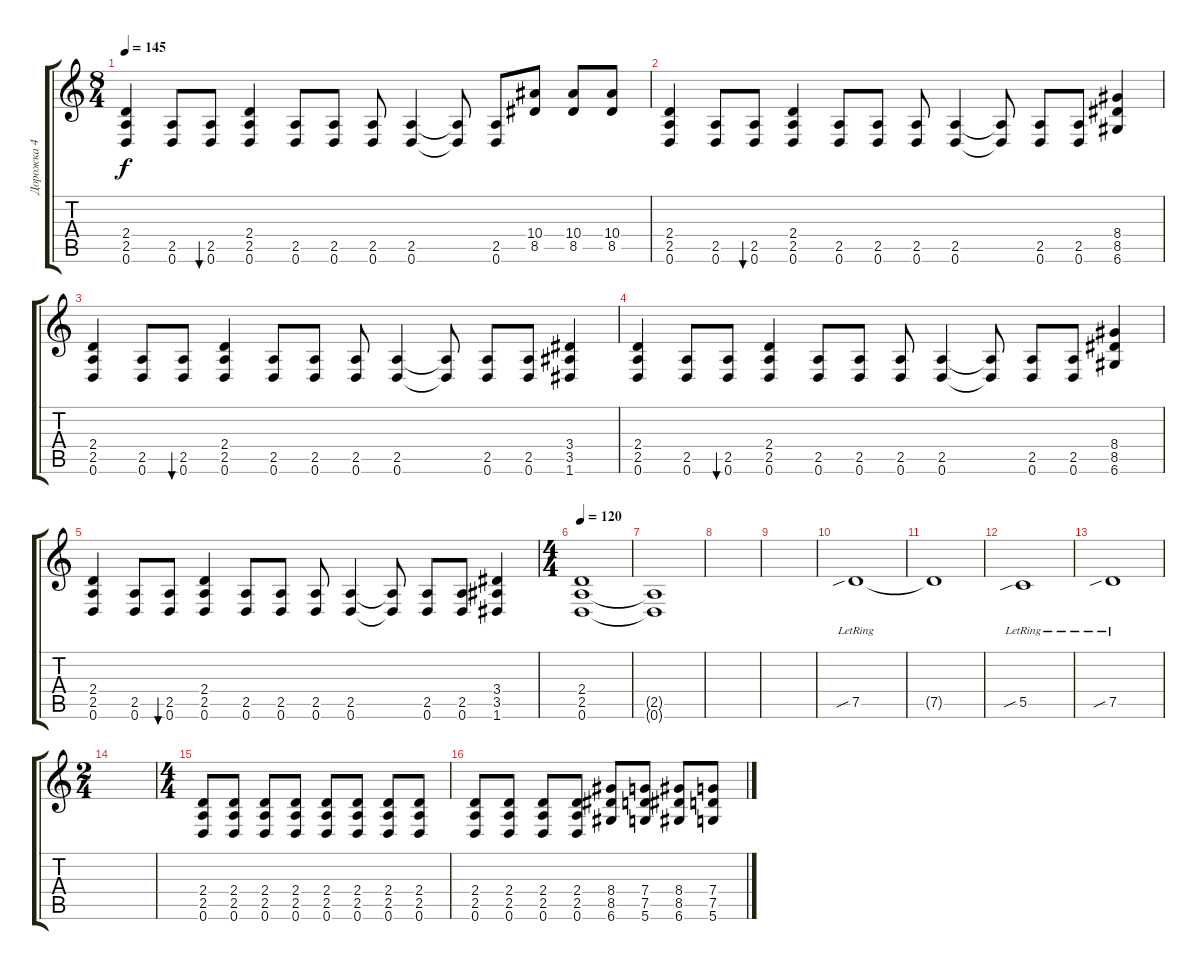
\track ("Дорожка 4" "Дорожка 4") {instrument distortionguitar}
\staff {score tabs}
\tuning (D4 A3 F3 C3 G2 D2) {hide}
\ts (8 4)
\tempo 145
\clef g2
\ks c
(2.4 2.5 0.6).4{dy f} (2.5 0.6).8 (2.5 0.6).8{bu 120} (2.4 2.5 0.6).4 (2.5 0.6).8 (2.5 0.6).8 (2.5 0.6).8 (2.5 0.6).4 (2.5{t} 0.6{t}).8 (2.5 0.6).8 (10.4 8.5).8 (10.4 8.5).8 (10.4 8.5).8 |
(2.4 2.5 0.6).4 (2.5 0.6).8 (2.5 0.6).8{bu 120} (2.4 2.5 0.6).4 (2.5 0.6).8 (2.5 0.6).8 (2.5 0.6).8 (2.5 0.6).4 (2.5{t} 0.6{t}).8 (2.5 0.6).8 (2.5 0.6).8 (8.4 8.5 6.6).4 |
(2.4 2.5 0.6).4 (2.5 0.6).8 (2.5 0.6).8{bu 120} (2.4 2.5 0.6).4 (2.5 0.6).8 (2.5 0.6).8 (2.5 0.6).8 (2.5 0.6).4 (2.5{t} 0.6{t}).8 (2.5 0.6).8 (2.5 0.6).8 (3.4 3.5 1.6).4 |
(2.4 2.5 0.6).4 (2.5 0.6).8 (2.5 0.6).8{bu 120} (2.4 2.5 0.6).4 (2.5 0.6).8 (2.5 0.6).8 (2.5 0.6).8 (2.5 0.6).4 (2.5{t} 0.6{t}).8 (2.5 0.6).8 (2.5 0.6).8 (8.4 8.5 6.6).4 |
(2.4 2.5 0.6).4 (2.5 0.6).8 (2.5 0.6).8{bu 120} (2.4 2.5 0.6).4 (2.5 0.6).8 (2.5 0.6).8 (2.5 0.6).8 (2.5 0.6).4 (2.5{t} 0.6{t}).8 (2.5 0.6).8 (2.5 0.6).8 (3.4 3.5 1.6).4 |
\ts (4 4)
\tempo 120
(2.4 2.5 0.6).1 |
(2.5{t} 0.6{t}).1 |
|
|
7.5{sib lr}.1 |
7.5{t}.1 |
5.5{sib lr}.1 |
7.5{sib lr}.1 |
\ts (2 4)
|
\ts (4 4)
(2.4 2.5 0.6).8 (2.4 2.5 0.6).8 (2.4 2.5 0.6).8 (2.4 2.5 0.6).8 (2.4 2.5 0.6).8 (2.4 2.5 0.6).8 (2.4 2.5 0.6).8 (2.4 2.5 0.6).8 |
(2.4 2.5 0.6).8 (2.4 2.5 0.6).8 (2.4 2.5 0.6).8 (2.4 2.5 0.6).8 (8.4 8.5 6.6).8 (7.4 7.5 5.6).8 (8.4 8.5 6.6).8 (7.4 7.5 5.6).8
